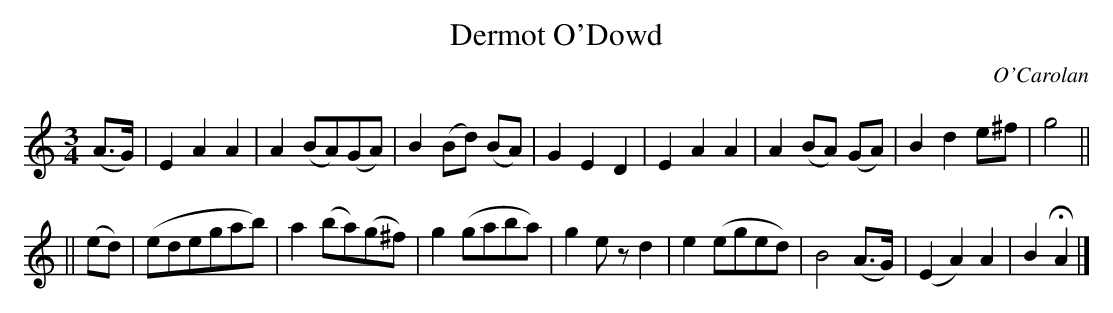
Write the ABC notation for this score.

X:1
T: Dermot O'Dowd
C:O'Carolan
M:3/4
L:1/8
K:Am
(A>G) \
| E2 A2 A2 | A2 (BA)(GA) | B2 (Bd) (BA) | G2 E2 D2 \
| E2 A2 A2 | A2 (BA) (GA) | B2 d2 e^f | g4 ||
|| (ed) \
| (edegab) | a2 (ba)(g^f) | g2 (gaba) | g2 ez d2 \
| e2 (eged) | B4 (A>G) | (E2 A2) A2 | B2 HA2 |]
